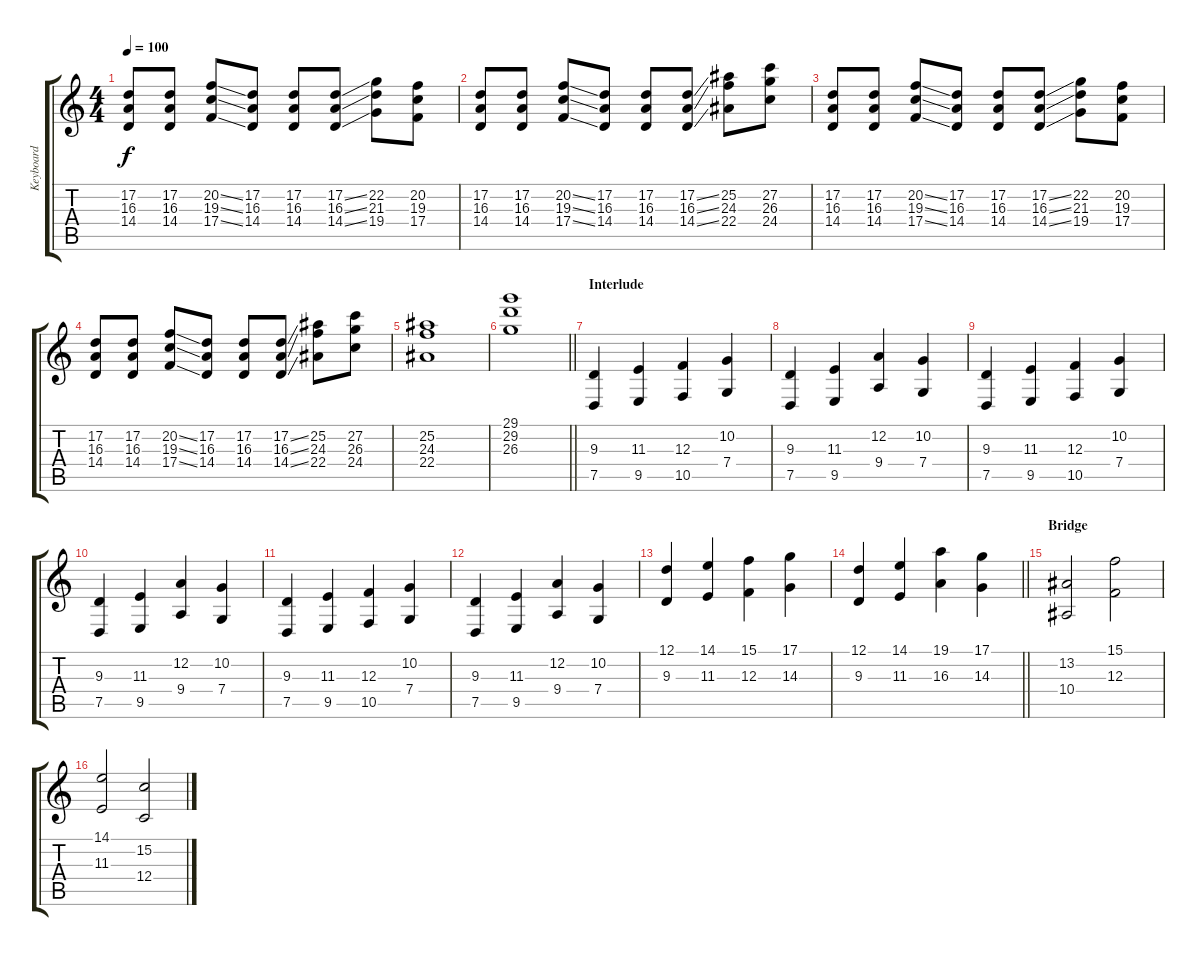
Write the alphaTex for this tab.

\track ("Keyboard" "Keyboard") {instrument rockorgan}
\staff {score tabs}
\tuning (D4 A3 F3 C3 G2 D2) {hide}
\ts (4 4)
\tempo 100
\clef g2
\ks c
(17.2 16.3 14.4).8{dy f} (17.2 16.3 14.4).8 (20.2{ss} 19.3{ss} 17.4{ss}).8 (17.2 16.3 14.4).8 (17.2 16.3 14.4).8 (17.2{ss} 16.3{ss} 14.4{ss}).8 (22.2 21.3 19.4).8 (20.2 19.3 17.4).8 |
(17.2 16.3 14.4).8 (17.2 16.3 14.4).8 (20.2{ss} 19.3{ss} 17.4{ss}).8 (17.2 16.3 14.4).8 (17.2 16.3 14.4).8 (17.2{ss} 16.3{ss} 14.4{ss}).8 (25.2 24.3 22.4).8 (27.2 26.3 24.4).8 |
(17.2 16.3 14.4).8 (17.2 16.3 14.4).8 (20.2{ss} 19.3{ss} 17.4{ss}).8 (17.2 16.3 14.4).8 (17.2 16.3 14.4).8 (17.2{ss} 16.3{ss} 14.4{ss}).8 (22.2 21.3 19.4).8 (20.2 19.3 17.4).8 |
(17.2 16.3 14.4).8 (17.2 16.3 14.4).8 (20.2{ss} 19.3{ss} 17.4{ss}).8 (17.2 16.3 14.4).8 (17.2 16.3 14.4).8 (17.2{ss} 16.3{ss} 14.4{ss}).8 (25.2 24.3 22.4).8 (27.2 26.3 24.4).8 |
(25.2 24.3 22.4).1 |
\barLineRight lightlight
(29.1 29.2 26.3).1 |
\section ("" "Interlude")
(9.3 7.5).4{volume 12 instrument stringensemble1} (11.3 9.5).4 (12.3 10.5).4 (10.2 7.4).4 |
(9.3 7.5).4 (11.3 9.5).4 (12.2 9.4).4 (10.2 7.4).4 |
(9.3 7.5).4 (11.3 9.5).4 (12.3 10.5).4 (10.2 7.4).4 |
(9.3 7.5).4 (11.3 9.5).4 (12.2 9.4).4 (10.2 7.4).4 |
(9.3 7.5).4 (11.3 9.5).4 (12.3 10.5).4 (10.2 7.4).4 |
(9.3 7.5).4 (11.3 9.5).4 (12.2 9.4).4 (10.2 7.4).4 |
(12.1 9.3).4 (14.1 11.3).4 (15.1 12.3).4 (17.1 14.3).4 |
\barLineRight lightlight
(12.1 9.3).4 (14.1 11.3).4 (19.1 16.3).4 (17.1 14.3).4 |
\section ("" "Bridge")
(13.2 10.4).2 (15.1 12.3).2 |
(14.1 11.3).2 (15.2 12.4).2
